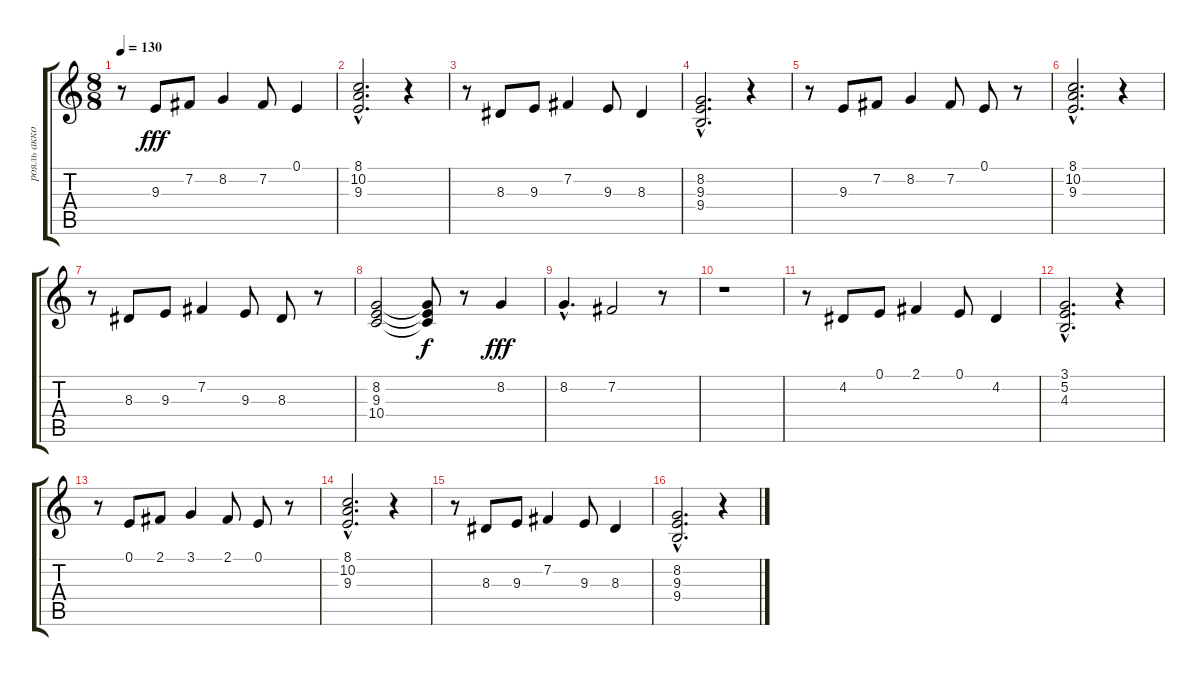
\track ("рояль аккорды" "рояль акко") {instrument brightacousticpiano}
\staff {score tabs}
\tuning (E4 B3 G3 D3 A2 E2) {hide}
\ts (8 8)
\tempo 130
\clef g2
\ks c
r.8{dy fff} 9.3.8 7.2.8 8.2.4 7.2.8 0.1.4 |
(8.1{hac} 10.2{hac} 9.3).2{d} r.4 |
r.8 8.3.8 9.3.8 7.2.4 9.3.8 8.3.4 |
(8.2{hac} 9.3{hac} 9.4{hac}).2{d} r.4 |
r.8 9.3.8 7.2.8 8.2.4 7.2.8 0.1.8 r.8 |
(8.1{hac} 10.2{hac} 9.3{hac}).2{d} r.4 |
r.8 8.3.8 9.3.8 7.2.4 9.3.8 8.3.8 r.8 |
(8.2 9.3 10.4).2 (8.2{t} 9.3{t} 10.4{t}).8{dy f} r.8 8.2.4{dy fff} |
8.2{hac}.4{d} 7.2.2 r.8 |
r.1 |
r.8 4.2.8 0.1.8 2.1.4 0.1.8 4.2.4 |
(3.1{hac} 5.2{hac} 4.3{hac}).2{d} r.4 |
r.8 0.1.8 2.1.8 3.1.4 2.1.8 0.1.8 r.8 |
(8.1{hac} 10.2{hac} 9.3{hac}).2{d} r.4 |
r.8 8.3.8 9.3.8 7.2.4 9.3.8 8.3.4 |
(8.2{hac} 9.3{hac} 9.4{hac}).2{d} r.4
